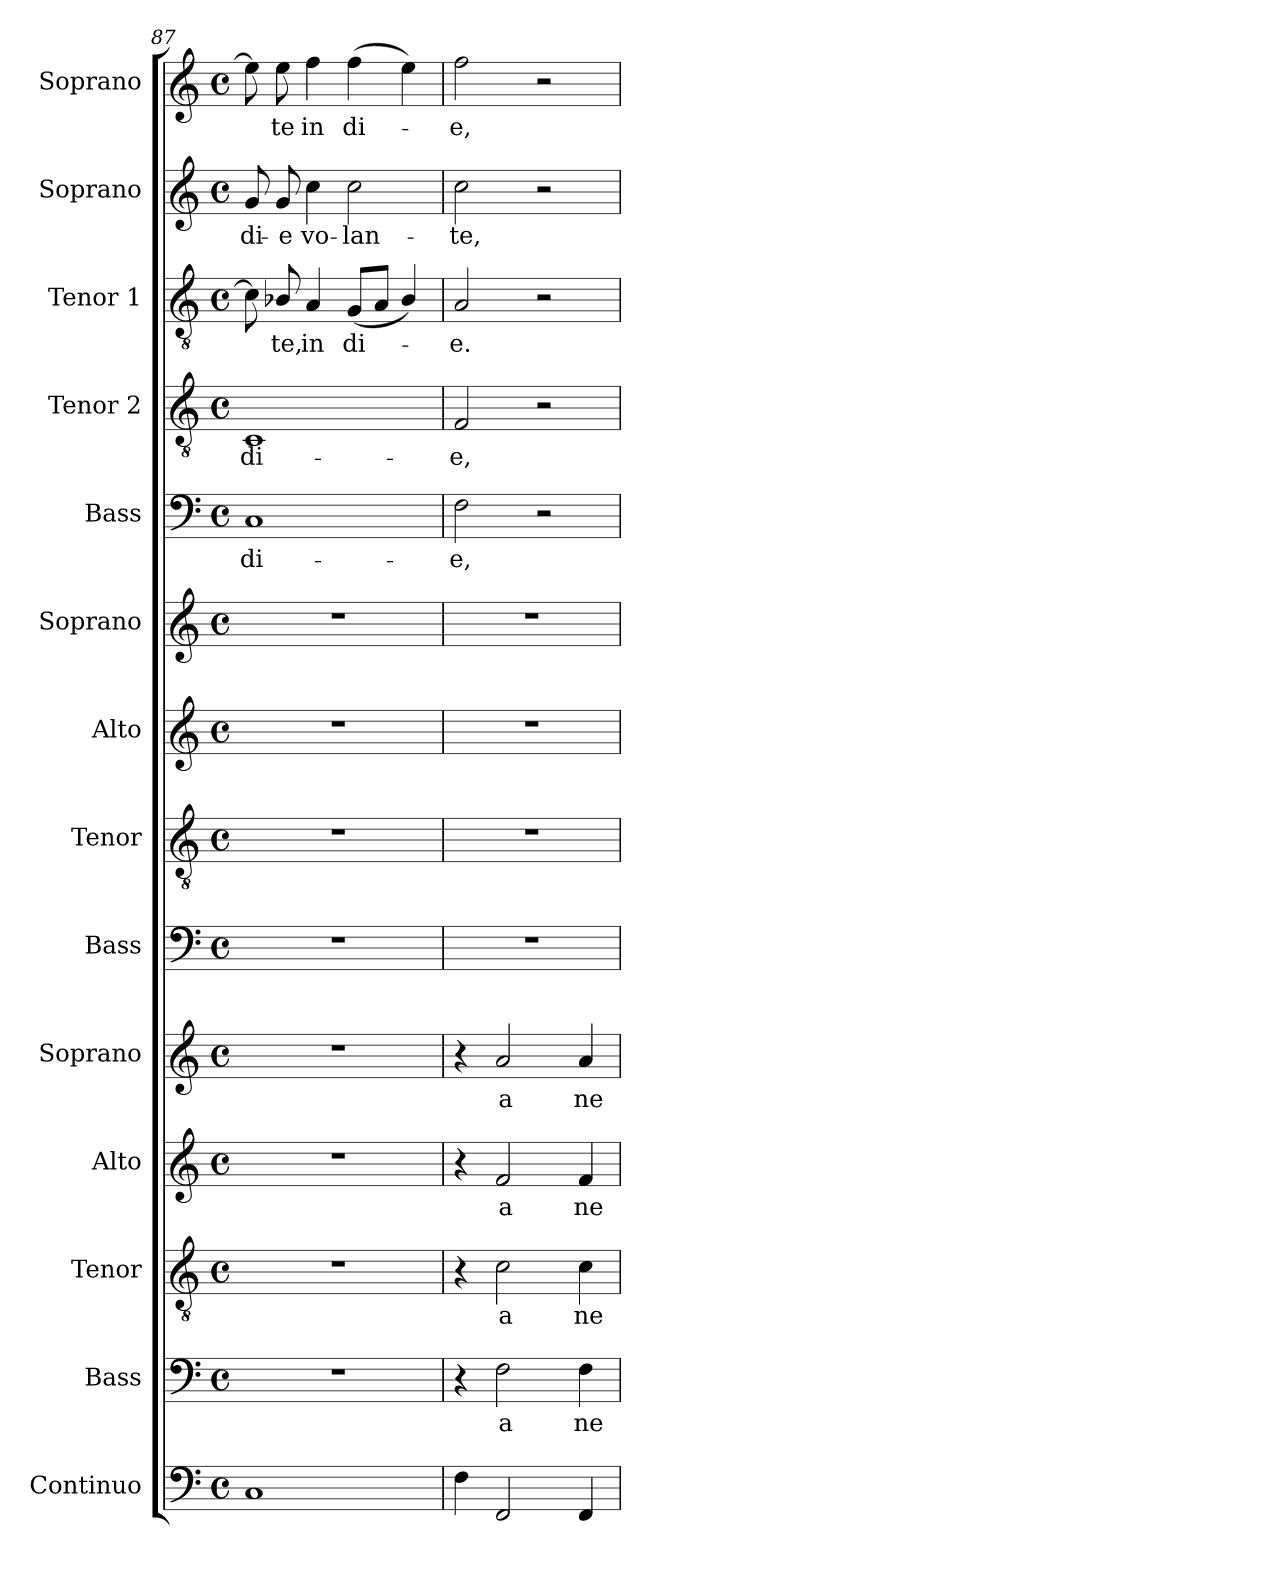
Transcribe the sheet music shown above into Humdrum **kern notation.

**kern	**kern	**text	**kern	**text	**kern	**text	**kern	**text	**kern	**kern	**kern	**kern	**kern	**text	**kern	**text	**kern	**text	**kern	**text	**kern	**text
*part14	*part13	*part13	*part12	*part12	*part11	*part11	*part10	*part10	*part9	*part8	*part7	*part6	*part5	*part5	*part4	*part4	*part3	*part3	*part2	*part2	*part1	*part1
*staff14	*staff13	*staff13	*staff12	*staff12	*staff11	*staff11	*staff10	*staff10	*staff9	*staff8	*staff7	*staff6	*staff5	*staff5	*staff4	*staff4	*staff3	*staff3	*staff2	*staff2	*staff1	*staff1
*I"Continuo	*I"Bass	*	*I"Tenor	*	*I"Alto	*	*I"Soprano	*	*I"Bass	*I"Tenor	*I"Alto	*I"Soprano	*I"Bass	*	*I"Tenor 2	*	*I"Tenor 1	*	*I"Soprano	*	*I"Soprano	*
*I'Cont.	*I'B.	*	*I'T.	*	*I'A.	*	*I'S.	*	*I'B.	*I'T.	*I'A.	*I'S.	*I'B.	*	*I'T2.	*	*I'T1.	*	*I'S.	*	*I'S.	*
*clefF4	*clefF4	*	*clefGv2	*	*clefG2	*	*clefG2	*	*clefF4	*clefGv2	*clefG2	*clefG2	*clefF4	*	*clefGv2	*	*clefGv2	*	*clefG2	*	*clefG2	*
*	*	*	*ITrd7c12	*	*	*	*	*	*	*ITrd7c12	*	*	*	*	*ITrd7c12	*	*ITrd7c12	*	*	*	*	*
*k[]	*k[]	*	*k[]	*	*k[]	*	*k[]	*	*k[]	*k[]	*k[]	*k[]	*k[]	*	*k[]	*	*k[]	*	*k[]	*	*k[]	*
*C:	*C:	*	*C:	*	*C:	*	*C:	*	*C:	*C:	*C:	*C:	*C:	*	*C:	*	*C:	*	*C:	*	*C:	*
*M4/4	*M4/4	*	*M4/4	*	*M4/4	*	*M4/4	*	*M4/4	*M4/4	*M4/4	*M4/4	*M4/4	*	*M4/4	*	*M4/4	*	*M4/4	*	*M4/4	*
*met(c)	*met(c)	*	*met(c)	*	*met(c)	*	*met(c)	*	*met(c)	*met(c)	*met(c)	*met(c)	*met(c)	*	*met(c)	*	*met(c)	*	*met(c)	*	*met(c)	*
=87	=87	=87	=87	=87	=87	=87	=87	=87	=87	=87	=87	=87	=87	=87	=87	=87	=87	=87	=87	=87	=87	=87
!	!	!	!	!	!	!	!	!	!	!	!	!	!	!LO:LY:b:color=#000000	!	!	!	!	!	!	!	!
!	!	!	!	!	!	!	!	!	!	!	!	!	!	!	!	!LO:LY:b:color=#000000	!	!	!	!	!	!
!	!	!	!	!	!	!	!	!	!	!	!	!	!	!	!	!	!	!	!	!LO:LY:b:color=#000000	!	!
1Ci	1r	.	1r	.	1r	.	1r	.	1r	1r	1r	1r	1Ci	di-	1CCi	di-	8Ci\]	.	8gi/	di-	8eei\]	.
!	!	!	!	!	!	!	!	!	!	!	!	!	!	!	!	!	!	!LO:LY:b:color=#000000	!	!	!	!
!	!	!	!	!	!	!	!	!	!	!	!	!	!	!	!	!	!	!	!	!LO:LY:b:color=#000000	!	!
!	!	!	!	!	!	!	!	!	!	!	!	!	!	!	!	!	!	!	!	!	!	!LO:LY:b:color=#000000
.	.	.	.	.	.	.	.	.	.	.	.	.	.	.	.	.	8BB-Xi/	-te,	8gi/	-e	8eei\	-te
!	!	!	!	!	!	!	!	!	!	!	!	!	!	!	!	!	!	!LO:LY:b:color=#000000	!	!	!	!
!	!	!	!	!	!	!	!	!	!	!	!	!	!	!	!	!	!	!	!	!LO:LY:b:color=#000000	!	!
!	!	!	!	!	!	!	!	!	!	!	!	!	!	!	!	!	!	!	!	!	!	!LO:LY:b:color=#000000
.	.	.	.	.	.	.	.	.	.	.	.	.	.	.	.	.	4AAi/	in	4cci\	vo-	4ffi\	in
!	!	!	!	!	!	!	!	!	!	!	!	!	!	!	!	!	!	!LO:LY:b:color=#000000	!	!	!	!
!	!	!	!	!	!	!	!	!	!	!	!	!	!	!	!	!	!	!	!	!LO:LY:b:color=#000000	!	!
!	!	!	!	!	!	!	!	!	!	!	!	!	!	!	!	!	!	!	!	!	!	!LO:LY:b:color=#000000
.	.	.	.	.	.	.	.	.	.	.	.	.	.	.	.	.	(8GGi/L	di-	2cci\	-lan-	(4ffi\	di-
.	.	.	.	.	.	.	.	.	.	.	.	.	.	.	.	.	8AAi/J	.	.	.	.	.
.	.	.	.	.	.	.	.	.	.	.	.	.	.	.	.	.	4BB-i/)	.	.	.	4eei\)	.
=88	=88	=88	=88	=88	=88	=88	=88	=88	=88	=88	=88	=88	=88	=88	=88	=88	=88	=88	=88	=88	=88	=88
!	!	!	!	!	!	!	!	!	!	!	!	!	!	!LO:LY:b:color=#000000	!	!	!	!	!	!	!	!
!	!	!	!	!	!	!	!	!	!	!	!	!	!	!	!	!LO:LY:b:color=#000000	!	!	!	!	!	!
!	!	!	!	!	!	!	!	!	!	!	!	!	!	!	!	!	!	!LO:LY:b:color=#000000	!	!	!	!
!	!	!	!	!	!	!	!	!	!	!	!	!	!	!	!	!	!	!	!	!LO:LY:b:color=#000000	!	!
!	!	!	!	!	!	!	!	!	!	!	!	!	!	!	!	!	!	!	!	!	!	!LO:LY:b:color=#000000
4Fi\	4r	.	4r	.	4r	.	4r	.	1r	1r	1r	1r	2Fi\	-e,	2FFi/	-e,	2AAi/	-e.	2cci\	-te,	2ffi\	-e,
!	!	!LO:LY:b:color=#000000	!	!	!	!	!	!	!	!	!	!	!	!	!	!	!	!	!	!	!	!
!	!	!	!	!LO:LY:b:color=#000000	!	!	!	!	!	!	!	!	!	!	!	!	!	!	!	!	!	!
!	!	!	!	!	!	!LO:LY:b:color=#000000	!	!	!	!	!	!	!	!	!	!	!	!	!	!	!	!
!	!	!	!	!	!	!	!	!LO:LY:b:color=#000000	!	!	!	!	!	!	!	!	!	!	!	!	!	!
2FFi/	2Fi\	a	2Ci\	a	2fi/	a	2ai/	a	.	.	.	.	.	.	.	.	.	.	.	.	.	.
.	.	.	.	.	.	.	.	.	.	.	.	.	2r	.	2r	.	2r	.	2r	.	2r	.
!	!	!LO:LY:b:color=#000000	!	!	!	!	!	!	!	!	!	!	!	!	!	!	!	!	!	!	!	!
!	!	!	!	!LO:LY:b:color=#000000	!	!	!	!	!	!	!	!	!	!	!	!	!	!	!	!	!	!
!	!	!	!	!	!	!LO:LY:b:color=#000000	!	!	!	!	!	!	!	!	!	!	!	!	!	!	!	!
!	!	!	!	!	!	!	!	!LO:LY:b:color=#000000	!	!	!	!	!	!	!	!	!	!	!	!	!	!
4FFi/	4Fi\	ne-	4Ci\	ne-	4fi/	ne-	4ai/	ne-	.	.	.	.	.	.	.	.	.	.	.	.	.	.
=	=	=	=	=	=	=	=	=	=	=	=	=	=	=	=	=	=	=	=	=	=	=
*-	*-	*-	*-	*-	*-	*-	*-	*-	*-	*-	*-	*-	*-	*-	*-	*-	*-	*-	*-	*-	*-	*-
